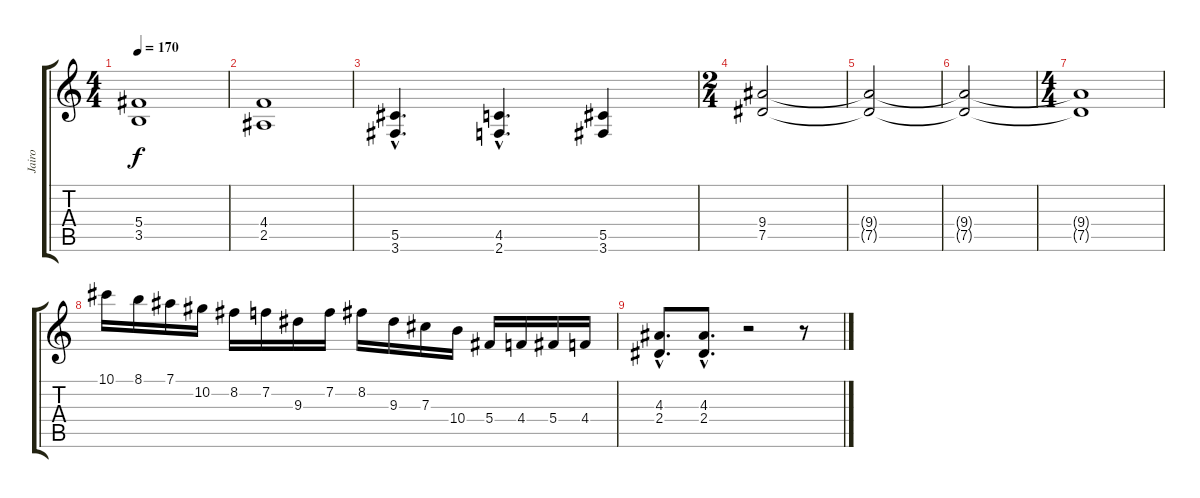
\track ("Jairo " "Jairo ") {instrument overdrivenguitar}
\staff {score tabs}
\tuning (Eb4 Bb3 Gb3 Db3 Ab2 Eb2) {hide}
\ts (4 4)
\tempo 170
\clef g2
\ks c
(5.4 3.5).1{dy f} |
(4.4 2.5).1 |
(5.5{hac} 3.6{hac}).4{d} (4.5{hac} 2.6{hac}).4{d} (5.5 3.6).4 |
\ts (2 4)
(9.4 7.5).2 |
(9.4{t} 7.5{t}).2 |
(9.4{t} 7.5{t}).2 |
\ts (4 4)
(9.4{t} 7.5{t}).1 |
10.1.16 8.1.16 7.1.16 10.2.16 8.2.16 7.2.16 9.3.16 7.2.16 8.2.16 9.3.16 7.3.16 10.4.16 5.4.16 4.4.16 5.4.16 4.4.16 |
(4.3{hac} 2.4{hac}).8{d} (4.3{hac} 2.4{hac}).8{d} r.2 r.8
